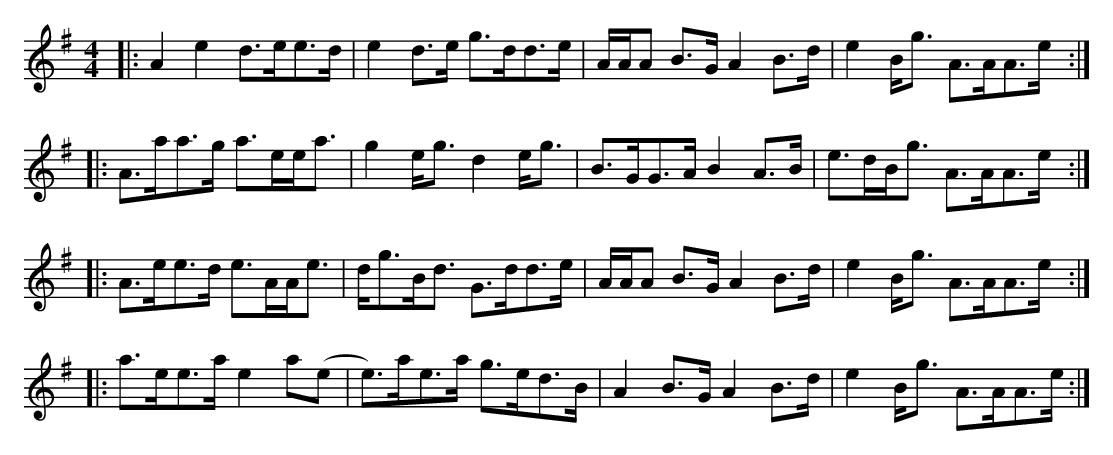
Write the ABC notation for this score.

X:1
M:4/4
K:Ador
|:A2e2 d>ee>d|e2d>e g>dd>e|A/A/A B>G A2B>d|e2B<g A>AA>e:|
|:A>aa>g a>ee<a|g2e<g d2e<g|B>GG>A B2A>B|e>dB<g A>AA>e:|
|:A>ee>d e>AA<e|d<gB<d G>dd>e|A/A/A B>G A2B>d|e2B<g A>AA>e:|
|:a>ee>a e2a(e|e)>ae>a g>ed>B|A2 B>G A2B>d|e2B<g A>AA>e:|
